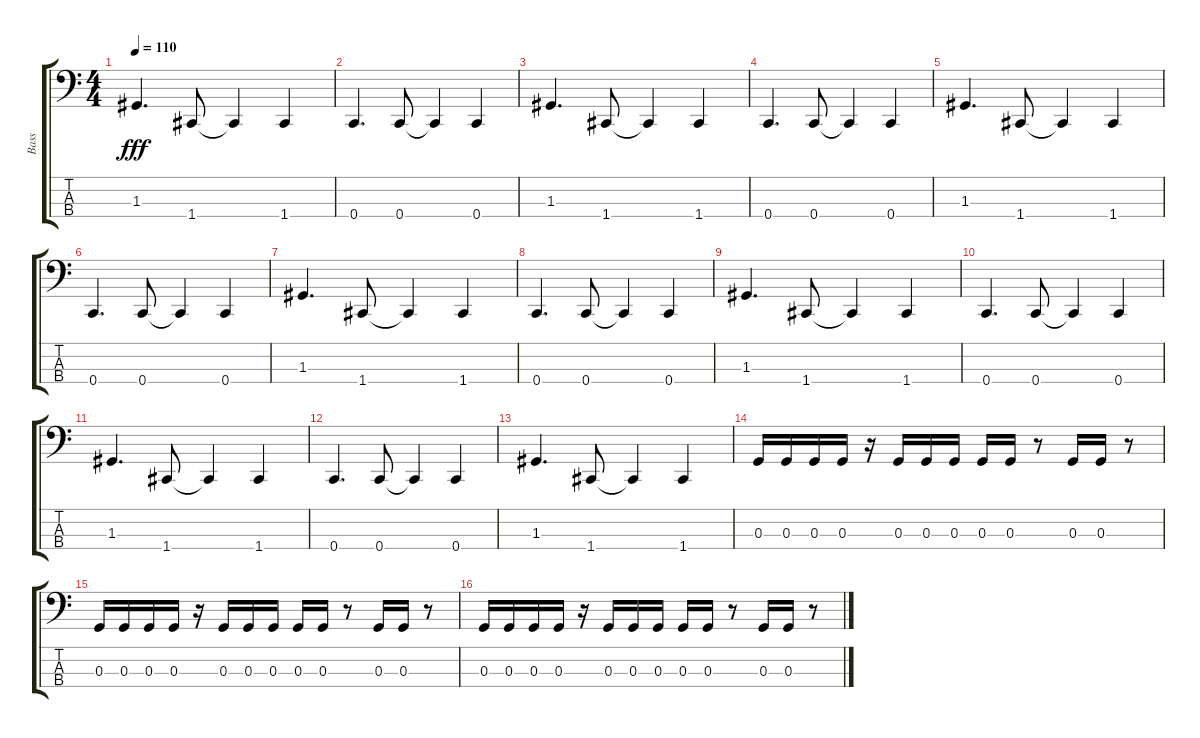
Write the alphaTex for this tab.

\track ("Bass" "Bass") {instrument electricbasspick}
\staff {score tabs}
\tuning (F2 C2 G1 C1) {hide}
\ts (4 4)
\tempo 110
\clef f4
\ks c
1.3.4{d dy fff} 1.4.8 1.4{t}.4 1.4.4 |
0.4.4{d} 0.4.8 0.4{t}.4 0.4.4 |
1.3.4{d} 1.4.8 1.4{t}.4 1.4.4 |
0.4.4{d} 0.4.8 0.4{t}.4 0.4.4 |
1.3.4{d} 1.4.8 1.4{t}.4 1.4.4 |
0.4.4{d} 0.4.8 0.4{t}.4 0.4.4 |
1.3.4{d} 1.4.8 1.4{t}.4 1.4.4 |
0.4.4{d} 0.4.8 0.4{t}.4 0.4.4 |
1.3.4{d} 1.4.8 1.4{t}.4 1.4.4 |
0.4.4{d} 0.4.8 0.4{t}.4 0.4.4 |
1.3.4{d} 1.4.8 1.4{t}.4 1.4.4 |
0.4.4{d} 0.4.8 0.4{t}.4 0.4.4 |
1.3.4{d} 1.4.8 1.4{t}.4 1.4.4 |
0.3.16 0.3.16 0.3.16 0.3.16 r.16 0.3.16 0.3.16 0.3.16 0.3.16 0.3.16 r.8 0.3.16 0.3.16 r.8 |
0.3.16 0.3.16 0.3.16 0.3.16 r.16 0.3.16 0.3.16 0.3.16 0.3.16 0.3.16 r.8 0.3.16 0.3.16 r.8 |
0.3.16 0.3.16 0.3.16 0.3.16 r.16 0.3.16 0.3.16 0.3.16 0.3.16 0.3.16 r.8 0.3.16 0.3.16 r.8
